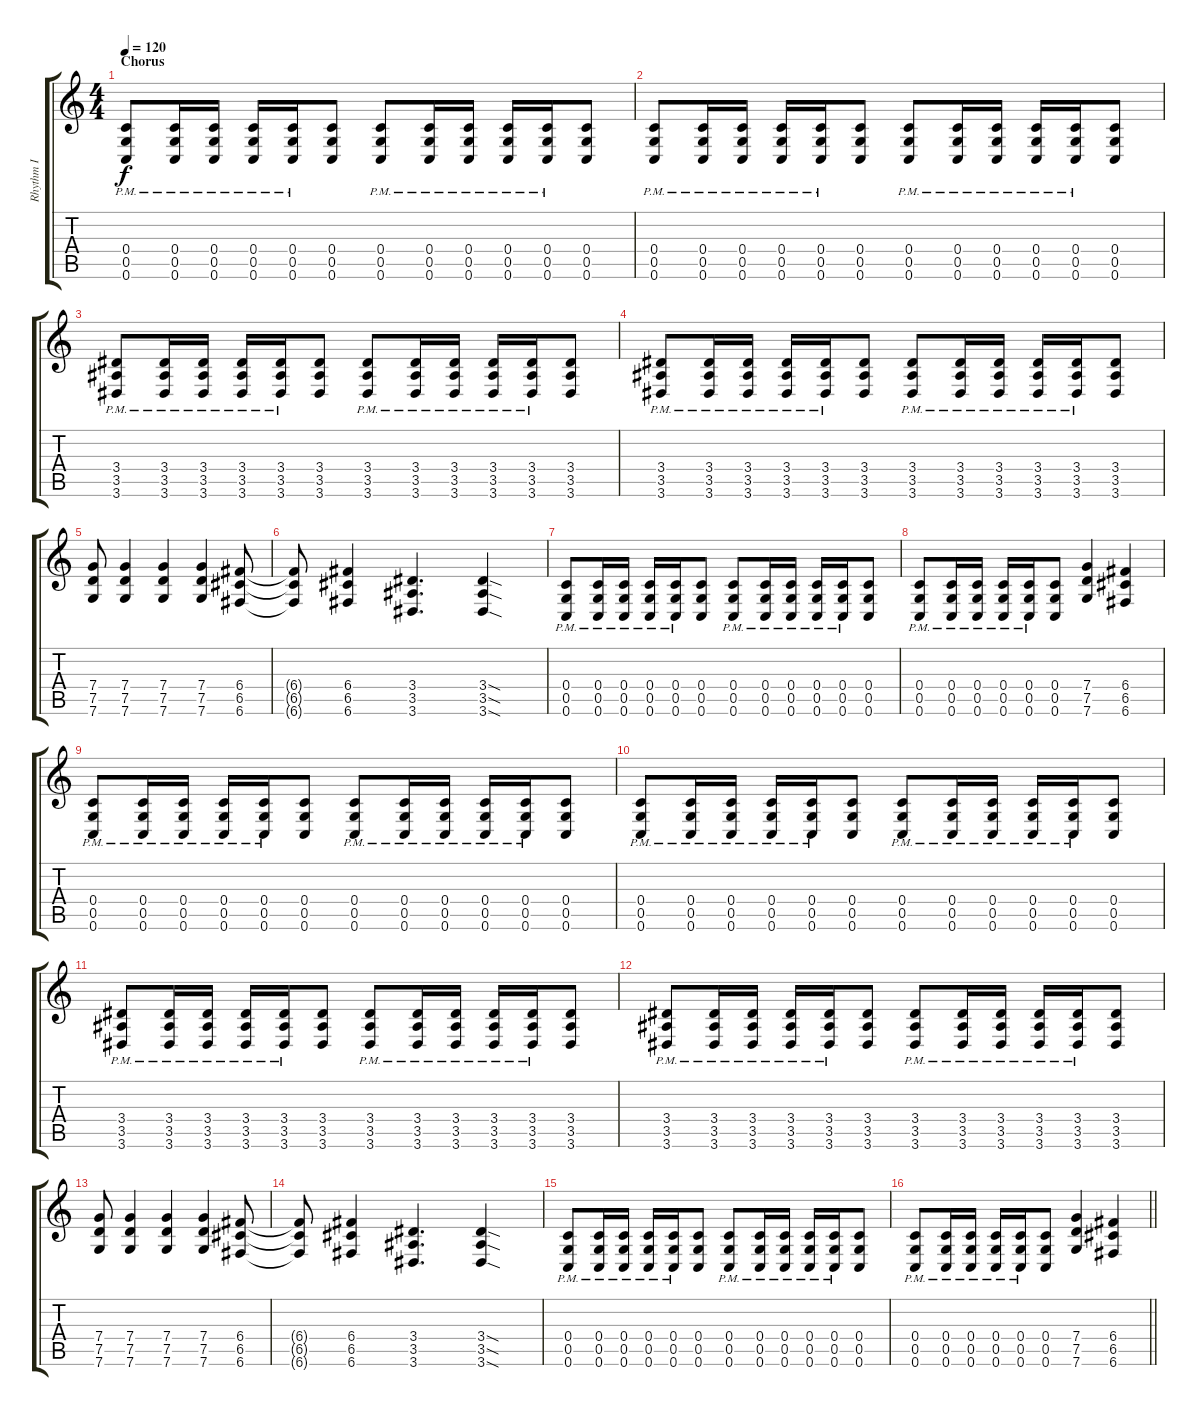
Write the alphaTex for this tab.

\track ("Rhythm I" "Rhythm I") {instrument distortionguitar}
\staff {score tabs}
\tuning (D4 A3 F3 C3 G2 C2) {hide}
\ts (4 4)
\section ("" "Chorus")
\tempo 120
\clef g2
\ks c
(0.4{pm} 0.5{pm} 0.6{pm}).8{dy f} (0.4{pm} 0.5{pm} 0.6{pm}).16 (0.4{pm} 0.5{pm} 0.6{pm}).16 (0.4{pm} 0.5{pm} 0.6{pm}).16 (0.4{pm} 0.5{pm} 0.6{pm}).16 (0.4 0.5 0.6).8 (0.4{pm} 0.5{pm} 0.6{pm}).8 (0.4{pm} 0.5{pm} 0.6{pm}).16 (0.4{pm} 0.5{pm} 0.6{pm}).16 (0.4{pm} 0.5{pm} 0.6{pm}).16 (0.4{pm} 0.5{pm} 0.6{pm}).16 (0.4 0.5 0.6).8 |
(0.4{pm} 0.5{pm} 0.6{pm}).8 (0.4{pm} 0.5{pm} 0.6{pm}).16 (0.4{pm} 0.5{pm} 0.6{pm}).16 (0.4{pm} 0.5{pm} 0.6{pm}).16 (0.4{pm} 0.5{pm} 0.6{pm}).16 (0.4 0.5 0.6).8 (0.4{pm} 0.5{pm} 0.6{pm}).8 (0.4{pm} 0.5{pm} 0.6{pm}).16 (0.4{pm} 0.5{pm} 0.6{pm}).16 (0.4{pm} 0.5{pm} 0.6{pm}).16 (0.4{pm} 0.5{pm} 0.6{pm}).16 (0.4 0.5 0.6).8 |
(3.4{pm} 3.5{pm} 3.6{pm}).8 (3.4{pm} 3.5{pm} 3.6{pm}).16 (3.4{pm} 3.5{pm} 3.6{pm}).16 (3.4{pm} 3.5{pm} 3.6{pm}).16 (3.4{pm} 3.5{pm} 3.6{pm}).16 (3.4 3.5 3.6).8 (3.4{pm} 3.5{pm} 3.6{pm}).8 (3.4{pm} 3.5{pm} 3.6{pm}).16 (3.4{pm} 3.5{pm} 3.6{pm}).16 (3.4{pm} 3.5{pm} 3.6{pm}).16 (3.4{pm} 3.5{pm} 3.6{pm}).16 (3.4 3.5 3.6).8 |
(3.4{pm} 3.5{pm} 3.6{pm}).8 (3.4{pm} 3.5{pm} 3.6{pm}).16 (3.4{pm} 3.5{pm} 3.6{pm}).16 (3.4{pm} 3.5{pm} 3.6{pm}).16 (3.4{pm} 3.5{pm} 3.6{pm}).16 (3.4 3.5 3.6).8 (3.4{pm} 3.5{pm} 3.6{pm}).8 (3.4{pm} 3.5{pm} 3.6{pm}).16 (3.4{pm} 3.5{pm} 3.6{pm}).16 (3.4{pm} 3.5{pm} 3.6{pm}).16 (3.4{pm} 3.5{pm} 3.6{pm}).16 (3.4 3.5 3.6).8 |
(7.4 7.5 7.6).8 (7.4 7.5 7.6).4 (7.4 7.5 7.6).4 (7.4 7.5 7.6).4 (6.4 6.5 6.6).8 |
(6.4{t} 6.5{t} 6.6{t}).8 (6.4 6.5 6.6).4 (3.4 3.5 3.6).4{d} (3.4{sod} 3.5{sod} 3.6{sod}).4 |
(0.4{pm} 0.5{pm} 0.6{pm}).8 (0.4{pm} 0.5{pm} 0.6{pm}).16 (0.4{pm} 0.5{pm} 0.6{pm}).16 (0.4{pm} 0.5{pm} 0.6{pm}).16 (0.4{pm} 0.5{pm} 0.6{pm}).16 (0.4 0.5 0.6).8 (0.4{pm} 0.5{pm} 0.6{pm}).8 (0.4{pm} 0.5{pm} 0.6{pm}).16 (0.4{pm} 0.5{pm} 0.6{pm}).16 (0.4{pm} 0.5{pm} 0.6{pm}).16 (0.4{pm} 0.5{pm} 0.6{pm}).16 (0.4 0.5 0.6).8 |
(0.4{pm} 0.5{pm} 0.6{pm}).8 (0.4{pm} 0.5{pm} 0.6{pm}).16 (0.4{pm} 0.5{pm} 0.6{pm}).16 (0.4{pm} 0.5{pm} 0.6{pm}).16 (0.4{pm} 0.5{pm} 0.6{pm}).16 (0.4 0.5 0.6).8 (7.4 7.5 7.6).4 (6.4 6.5 6.6).4 |
(0.4{pm} 0.5{pm} 0.6{pm}).8 (0.4{pm} 0.5{pm} 0.6{pm}).16 (0.4{pm} 0.5{pm} 0.6{pm}).16 (0.4{pm} 0.5{pm} 0.6{pm}).16 (0.4{pm} 0.5{pm} 0.6{pm}).16 (0.4 0.5 0.6).8 (0.4{pm} 0.5{pm} 0.6{pm}).8 (0.4{pm} 0.5{pm} 0.6{pm}).16 (0.4{pm} 0.5{pm} 0.6{pm}).16 (0.4{pm} 0.5{pm} 0.6{pm}).16 (0.4{pm} 0.5{pm} 0.6{pm}).16 (0.4 0.5 0.6).8 |
(0.4{pm} 0.5{pm} 0.6{pm}).8 (0.4{pm} 0.5{pm} 0.6{pm}).16 (0.4{pm} 0.5{pm} 0.6{pm}).16 (0.4{pm} 0.5{pm} 0.6{pm}).16 (0.4{pm} 0.5{pm} 0.6{pm}).16 (0.4 0.5 0.6).8 (0.4{pm} 0.5{pm} 0.6{pm}).8 (0.4{pm} 0.5{pm} 0.6{pm}).16 (0.4{pm} 0.5{pm} 0.6{pm}).16 (0.4{pm} 0.5{pm} 0.6{pm}).16 (0.4{pm} 0.5{pm} 0.6{pm}).16 (0.4 0.5 0.6).8 |
(3.4{pm} 3.5{pm} 3.6{pm}).8 (3.4{pm} 3.5{pm} 3.6{pm}).16 (3.4{pm} 3.5{pm} 3.6{pm}).16 (3.4{pm} 3.5{pm} 3.6{pm}).16 (3.4{pm} 3.5{pm} 3.6{pm}).16 (3.4 3.5 3.6).8 (3.4{pm} 3.5{pm} 3.6{pm}).8 (3.4{pm} 3.5{pm} 3.6{pm}).16 (3.4{pm} 3.5{pm} 3.6{pm}).16 (3.4{pm} 3.5{pm} 3.6{pm}).16 (3.4{pm} 3.5{pm} 3.6{pm}).16 (3.4 3.5 3.6).8 |
(3.4{pm} 3.5{pm} 3.6{pm}).8 (3.4{pm} 3.5{pm} 3.6{pm}).16 (3.4{pm} 3.5{pm} 3.6{pm}).16 (3.4{pm} 3.5{pm} 3.6{pm}).16 (3.4{pm} 3.5{pm} 3.6{pm}).16 (3.4 3.5 3.6).8 (3.4{pm} 3.5{pm} 3.6{pm}).8 (3.4{pm} 3.5{pm} 3.6{pm}).16 (3.4{pm} 3.5{pm} 3.6{pm}).16 (3.4{pm} 3.5{pm} 3.6{pm}).16 (3.4{pm} 3.5{pm} 3.6{pm}).16 (3.4 3.5 3.6).8 |
(7.4 7.5 7.6).8 (7.4 7.5 7.6).4 (7.4 7.5 7.6).4 (7.4 7.5 7.6).4 (6.4 6.5 6.6).8 |
(6.4{t} 6.5{t} 6.6{t}).8 (6.4 6.5 6.6).4 (3.4 3.5 3.6).4{d} (3.4{sod} 3.5{sod} 3.6{sod}).4 |
(0.4{pm} 0.5{pm} 0.6{pm}).8 (0.4{pm} 0.5{pm} 0.6{pm}).16 (0.4{pm} 0.5{pm} 0.6{pm}).16 (0.4{pm} 0.5{pm} 0.6{pm}).16 (0.4{pm} 0.5{pm} 0.6{pm}).16 (0.4 0.5 0.6).8 (0.4{pm} 0.5{pm} 0.6{pm}).8 (0.4{pm} 0.5{pm} 0.6{pm}).16 (0.4{pm} 0.5{pm} 0.6{pm}).16 (0.4{pm} 0.5{pm} 0.6{pm}).16 (0.4{pm} 0.5{pm} 0.6{pm}).16 (0.4 0.5 0.6).8 |
\barLineRight lightlight
(0.4{pm} 0.5{pm} 0.6{pm}).8 (0.4{pm} 0.5{pm} 0.6{pm}).16 (0.4{pm} 0.5{pm} 0.6{pm}).16 (0.4{pm} 0.5{pm} 0.6{pm}).16 (0.4{pm} 0.5{pm} 0.6{pm}).16 (0.4 0.5 0.6).8 (7.4 7.5 7.6).4 (6.4 6.5 6.6).4
